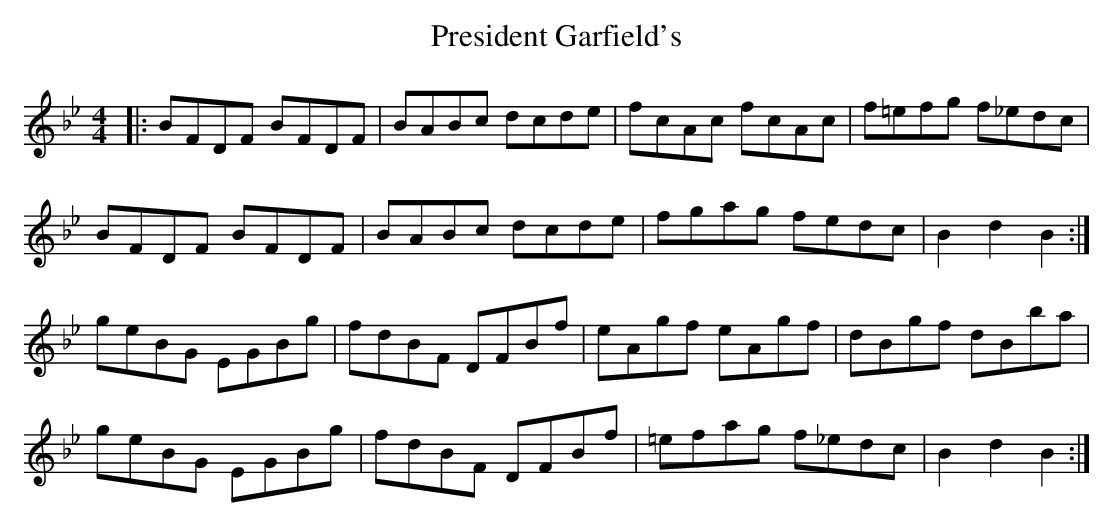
X:1
T: President Garfield's
M: 4/4
L: 1/8
K: Cdor
|:BFDF BFDF|BABc dcde|fcAc fcAc|f=efg f_edc|
BFDF BFDF|BABc dcde|fgag fedc|B2d2B2:|
geBG EGBg|fdBF DFBf|eAgf eAgf|dBgf dBba|
geBG EGBg|fdBF DFBf|=efag f_edc|B2d2B2:|
